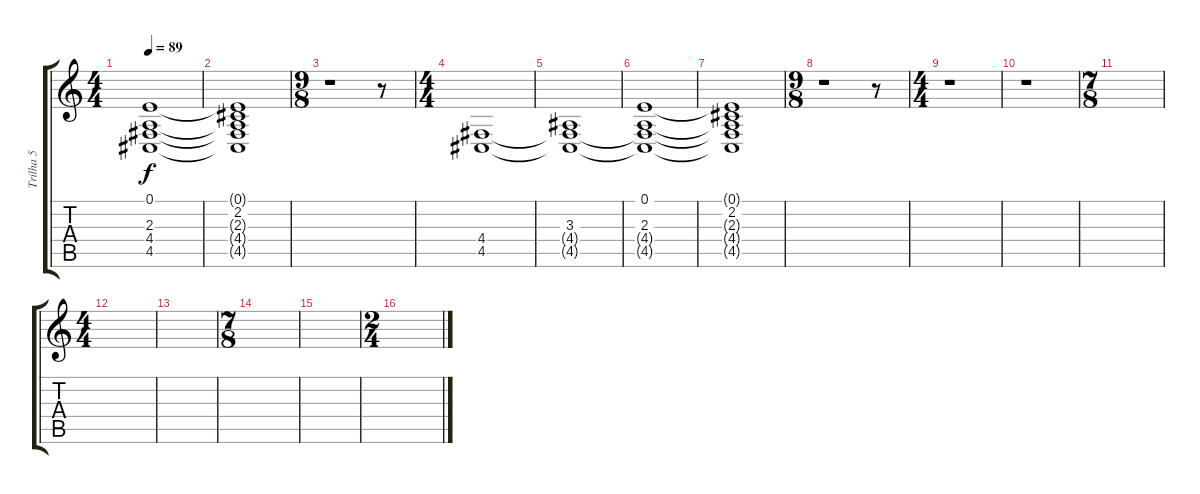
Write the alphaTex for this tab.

\track ("Trilha 5" "Trilha 5") {instrument lead1square}
\staff {score tabs}
\tuning (E4 B3 G3 D3 A2 E2) {hide}
\ts (4 4)
\tempo 89
\clef g2
\ks c
(0.1 2.3 4.4{t} 4.5{t}).1{dy f} |
(0.1{t} 2.2 2.3{t} 4.4{t} 4.5{t}).1 |
\ts (9 8)
r.1 r.8 |
\ts (4 4)
(4.4 4.5).1 |
(3.3 4.4{t} 4.5{t}).1 |
(0.1 2.3 4.4{t} 4.5{t}).1 |
(0.1{t} 2.2 2.3{t} 4.4{t} 4.5{t}).1 |
\ts (9 8)
r.1 r.8 |
\ts (4 4)
r.1 |
r.1 |
\ts (7 8)
|
\ts (4 4)
|
|
\ts (7 8)
|
|
\ts (2 4)
